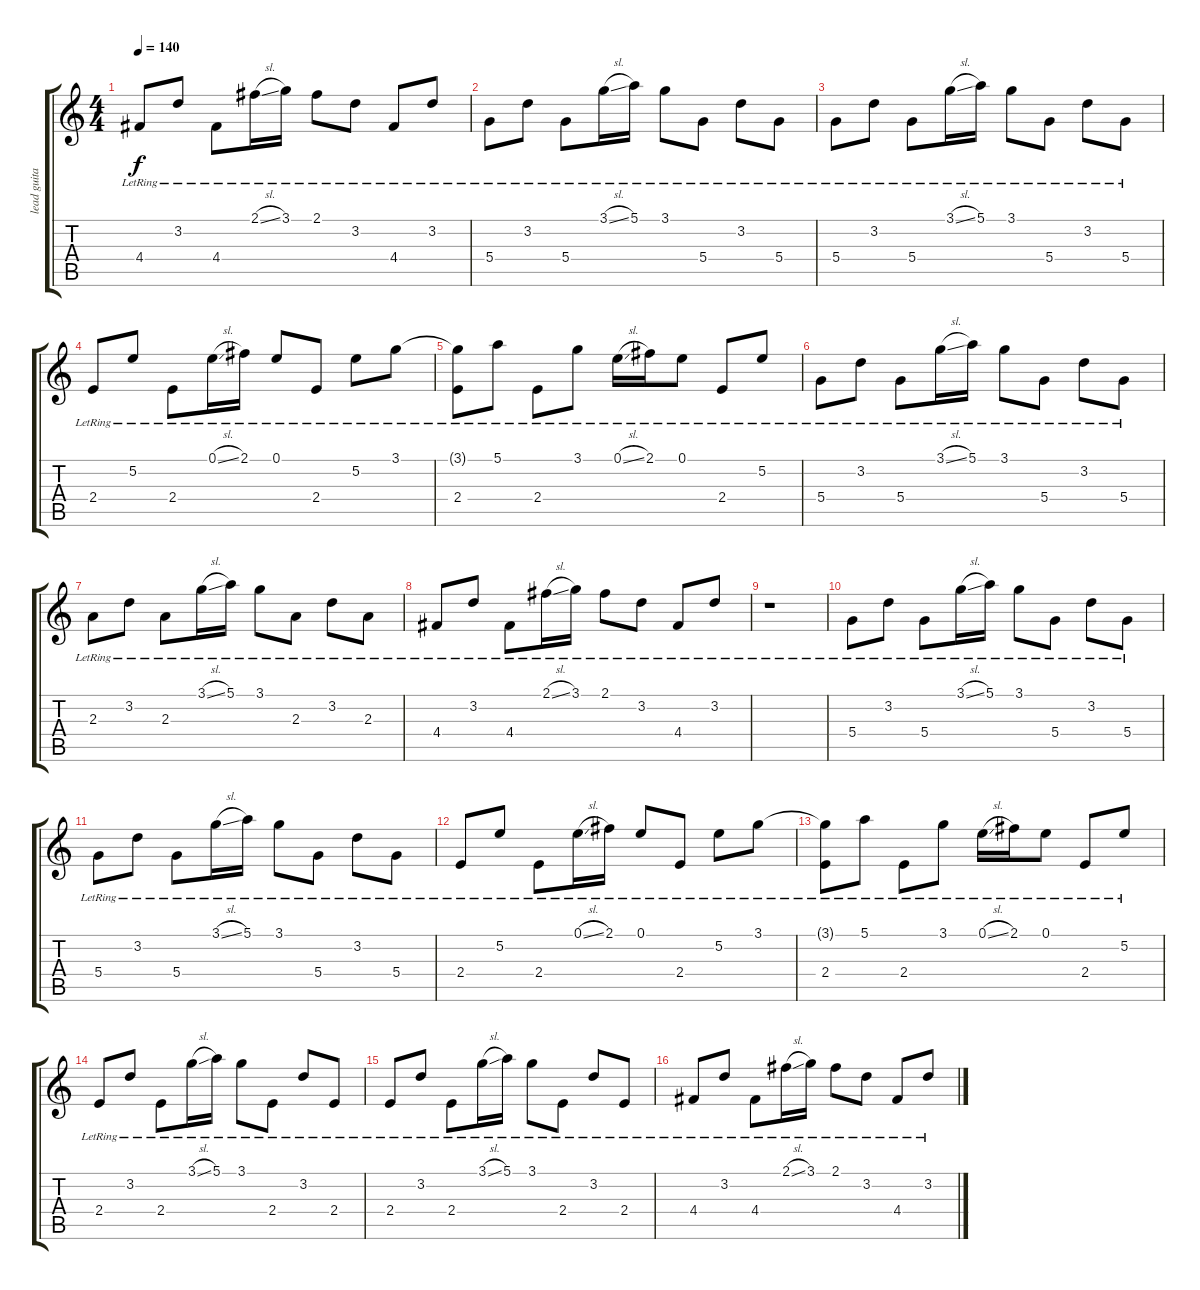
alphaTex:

\track ("lead guitar" "lead guita") {instrument distortionguitar}
\staff {score tabs}
\tuning (E4 B3 G3 D3 A2 E2) {hide}
\ts (4 4)
\tempo 140
\clef g2
\ks c
4.4{lr}.8{dy f} 3.2{lr}.8 4.4{lr}.8 2.1{sl lr}.16 3.1{lr}.16 2.1{lr}.8 3.2{lr}.8 4.4{lr}.8 3.2{lr}.8 |
5.4{lr}.8 3.2{lr}.8 5.4{lr}.8 3.1{sl lr}.16 5.1{lr}.16 3.1{lr}.8 5.4{lr}.8 3.2{lr}.8 5.4{lr}.8 |
5.4{lr}.8 3.2{lr}.8 5.4{lr}.8 3.1{sl lr}.16 5.1{lr}.16 3.1{lr}.8 5.4{lr}.8 3.2{lr}.8 5.4{lr}.8 |
2.4{lr}.8 5.2{lr}.8 2.4{lr}.8 0.1{sl lr}.16 2.1{lr}.16 0.1{lr}.8 2.4{lr}.8 5.2{lr}.8 3.1{lr}.8 |
(3.1{t} 2.4{lr}).8 5.1{lr}.8 2.4{lr}.8 3.1{lr}.8 0.1{sl lr}.16 2.1{lr}.16 0.1{lr}.8 2.4{lr}.8 5.2{lr}.8 |
5.4{lr}.8 3.2{lr}.8 5.4{lr}.8 3.1{sl lr}.16 5.1{lr}.16 3.1{lr}.8 5.4{lr}.8 3.2{lr}.8 5.4{lr}.8 |
2.3{lr}.8 3.2{lr}.8 2.3{lr}.8 3.1{sl lr}.16 5.1{lr}.16 3.1{lr}.8 2.3{lr}.8 3.2{lr}.8 2.3{lr}.8 |
4.4{lr}.8 3.2{lr}.8 4.4{lr}.8 2.1{sl lr}.16 3.1{lr}.16 2.1{lr}.8 3.2{lr}.8 4.4{lr}.8 3.2{lr}.8 |
r.1 |
5.4{lr}.8{volume 7} 3.2{lr}.8 5.4{lr}.8 3.1{sl lr}.16 5.1{lr}.16 3.1{lr}.8 5.4{lr}.8 3.2{lr}.8 5.4{lr}.8 |
5.4{lr}.8 3.2{lr}.8 5.4{lr}.8 3.1{sl lr}.16 5.1{lr}.16 3.1{lr}.8 5.4{lr}.8 3.2{lr}.8 5.4{lr}.8 |
2.4{lr}.8 5.2{lr}.8 2.4{lr}.8 0.1{sl lr}.16 2.1{lr}.16 0.1{lr}.8 2.4{lr}.8 5.2{lr}.8 3.1{lr}.8 |
(3.1{t} 2.4{lr}).8 5.1{lr}.8 2.4{lr}.8 3.1{lr}.8 0.1{sl lr}.16 2.1{lr}.16 0.1{lr}.8 2.4{lr}.8 5.2{lr}.8 |
2.4{lr}.8 3.2{lr}.8 2.4{lr}.8 3.1{sl lr}.16 5.1{lr}.16 3.1{lr}.8 2.4{lr}.8 3.2{lr}.8 2.4{lr}.8 |
2.4{lr}.8 3.2{lr}.8 2.4{lr}.8 3.1{sl lr}.16 5.1{lr}.16 3.1{lr}.8 2.4{lr}.8 3.2{lr}.8 2.4{lr}.8 |
4.4{lr}.8 3.2{lr}.8 4.4{lr}.8 2.1{sl lr}.16 3.1{lr}.16 2.1{lr}.8 3.2{lr}.8 4.4{lr}.8 3.2{lr}.8
